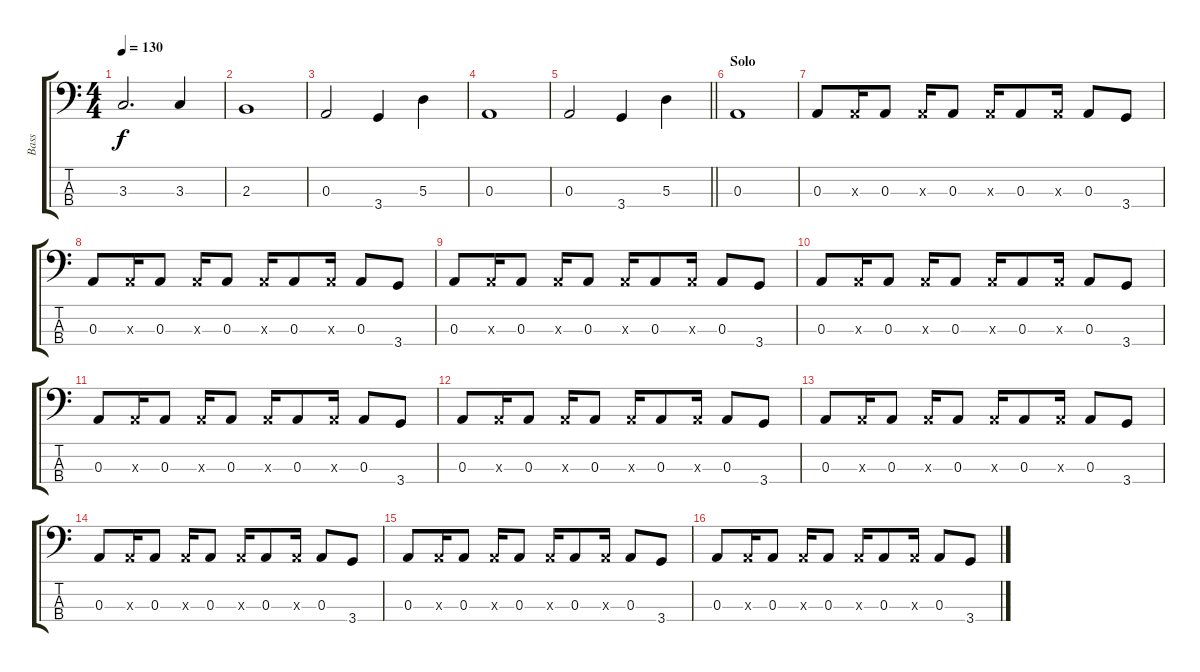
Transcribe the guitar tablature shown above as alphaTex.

\track ("Bass" "Bass") {instrument electricbasspick}
\staff {score tabs}
\tuning (G2 D2 A1 E1) {hide}
\ts (4 4)
\tempo 130
\clef f4
\ks c
3.3.2{d dy f} 3.3.4 |
2.3.1 |
0.3.2 3.4.4 5.3.4 |
0.3.1 |
\barLineRight lightlight
0.3.2 3.4.4 5.3.4 |
\section ("" "Solo")
0.3.1 |
0.3.8 0.3{x}.16 0.3.8 0.3{x}.16 0.3.8 0.3{x}.16 0.3.8 0.3{x}.16 0.3.8 3.4.8 |
0.3.8 0.3{x}.16 0.3.8 0.3{x}.16 0.3.8 0.3{x}.16 0.3.8 0.3{x}.16 0.3.8 3.4.8 |
0.3.8 0.3{x}.16 0.3.8 0.3{x}.16 0.3.8 0.3{x}.16 0.3.8 0.3{x}.16 0.3.8 3.4.8 |
0.3.8 0.3{x}.16 0.3.8 0.3{x}.16 0.3.8 0.3{x}.16 0.3.8 0.3{x}.16 0.3.8 3.4.8 |
0.3.8 0.3{x}.16 0.3.8 0.3{x}.16 0.3.8 0.3{x}.16 0.3.8 0.3{x}.16 0.3.8 3.4.8 |
0.3.8 0.3{x}.16 0.3.8 0.3{x}.16 0.3.8 0.3{x}.16 0.3.8 0.3{x}.16 0.3.8 3.4.8 |
0.3.8 0.3{x}.16 0.3.8 0.3{x}.16 0.3.8 0.3{x}.16 0.3.8 0.3{x}.16 0.3.8 3.4.8 |
0.3.8 0.3{x}.16 0.3.8 0.3{x}.16 0.3.8 0.3{x}.16 0.3.8 0.3{x}.16 0.3.8 3.4.8 |
0.3.8 0.3{x}.16 0.3.8 0.3{x}.16 0.3.8 0.3{x}.16 0.3.8 0.3{x}.16 0.3.8 3.4.8 |
0.3.8 0.3{x}.16 0.3.8 0.3{x}.16 0.3.8 0.3{x}.16 0.3.8 0.3{x}.16 0.3.8 3.4.8
